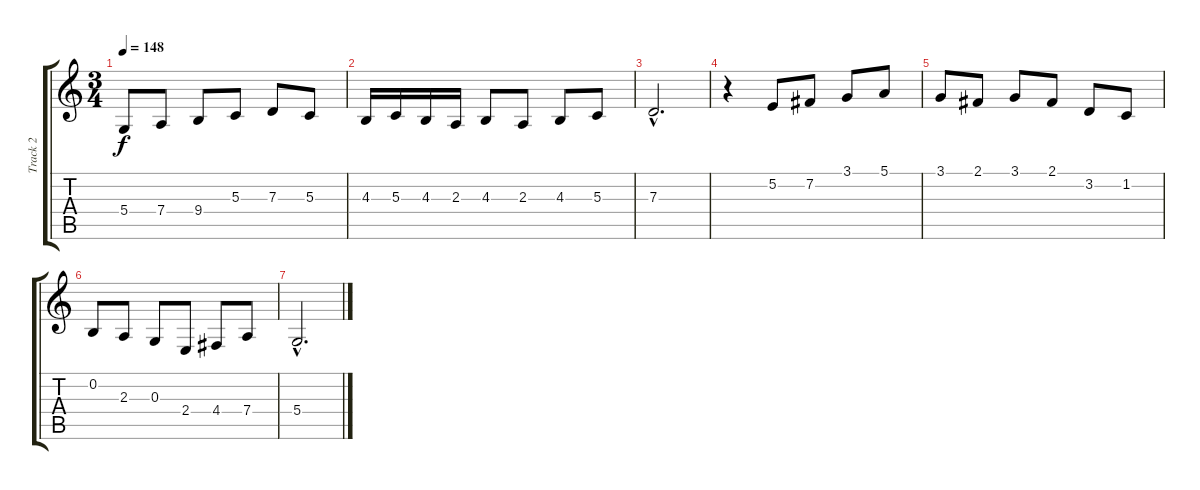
\track ("Track 2" "Track 2") {instrument englishhorn}
\staff {score tabs}
\tuning (E4 B3 G3 D3 A2 E2) {hide}
\ts (3 4)
\tempo 148
\clef g2
\ks c
5.4.8{dy f} 7.4.8 9.4.8 5.3.8 7.3.8 5.3.8 |
4.3.16 5.3.16 4.3.16 2.3.16 4.3.8 2.3.8 4.3.8 5.3.8 |
7.3{hac}.2{d} |
r.4 5.2.8 7.2.8 3.1.8 5.1.8 |
3.1.8 2.1.8 3.1.8 2.1.8 3.2.8 1.2.8 |
0.2.8 2.3.8 0.3.8 2.4.8 4.4.8 7.4.8 |
5.4{hac}.2{d}
